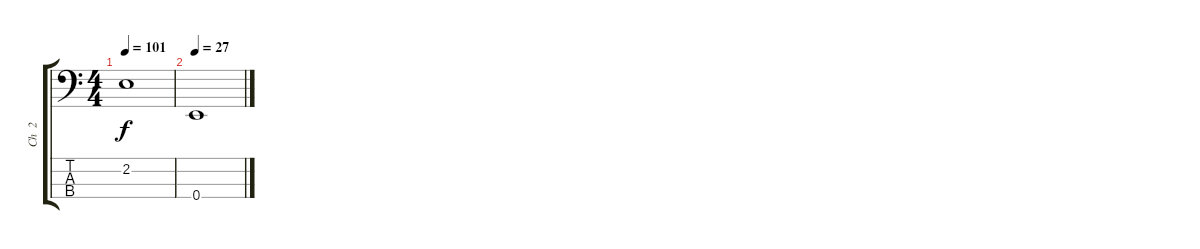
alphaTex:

\track ("Ch  2   " "Ch  2   ") {instrument fretlessbass}
\staff {score tabs}
\tuning (G2 D2 A1 E1) {hide}
\ts (4 4)
\tempo 101
\clef f4
\ks c
2.2.1{dy f} |
\tempo 27
0.4.1
